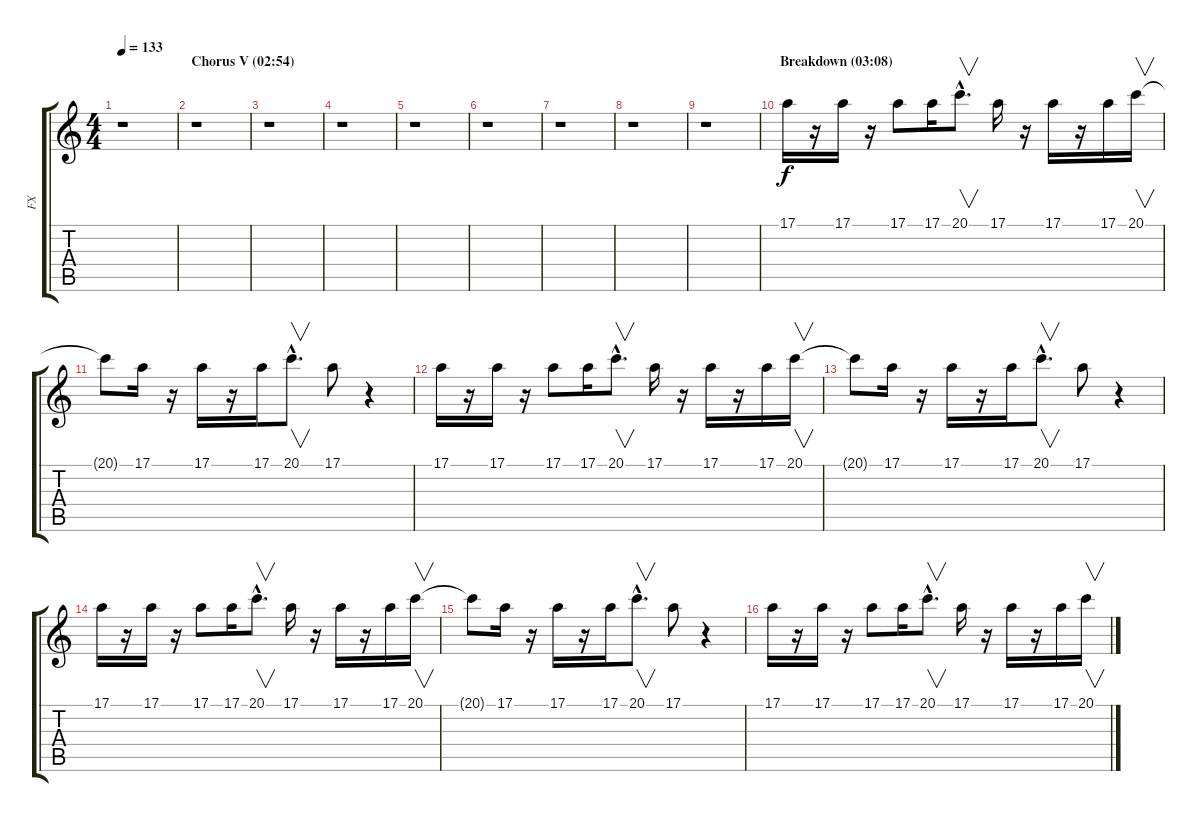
\track ("FX" "FX") {instrument lead5charang}
\staff {score tabs}
\tuning (E4 B3 G3 D3 A2 E2) {hide}
\ts (4 4)
\tempo 133
\clef g2
\ks c
r.1{dy f} |
\section ("" "Chorus V (02:54)")
r.1 |
r.1 |
r.1 |
r.1 |
r.1 |
r.1 |
r.1 |
r.1 |
\section ("" "Breakdown (03:08)")
17.1.16 r.16 17.1.16 r.16 17.1.8 17.1.16 20.1{hac}.8{v d} 17.1.16 r.16 17.1.16 r.16 17.1.16 20.1.16{v} |
20.1{t}.8 17.1.16 r.16 17.1.16 r.16 17.1.16 20.1{hac}.8{v d} 17.1.8 r.4 |
17.1.16 r.16 17.1.16 r.16 17.1.8 17.1.16 20.1{hac}.8{v d} 17.1.16 r.16 17.1.16 r.16 17.1.16 20.1.16{v} |
20.1{t}.8 17.1.16 r.16 17.1.16 r.16 17.1.16 20.1{hac}.8{v d} 17.1.8 r.4 |
17.1.16 r.16 17.1.16 r.16 17.1.8 17.1.16 20.1{hac}.8{v d} 17.1.16 r.16 17.1.16 r.16 17.1.16 20.1.16{v} |
20.1{t}.8 17.1.16 r.16 17.1.16 r.16 17.1.16 20.1{hac}.8{v d} 17.1.8 r.4 |
17.1.16 r.16 17.1.16 r.16 17.1.8 17.1.16 20.1{hac}.8{v d} 17.1.16 r.16 17.1.16 r.16 17.1.16 20.1.16{v}
